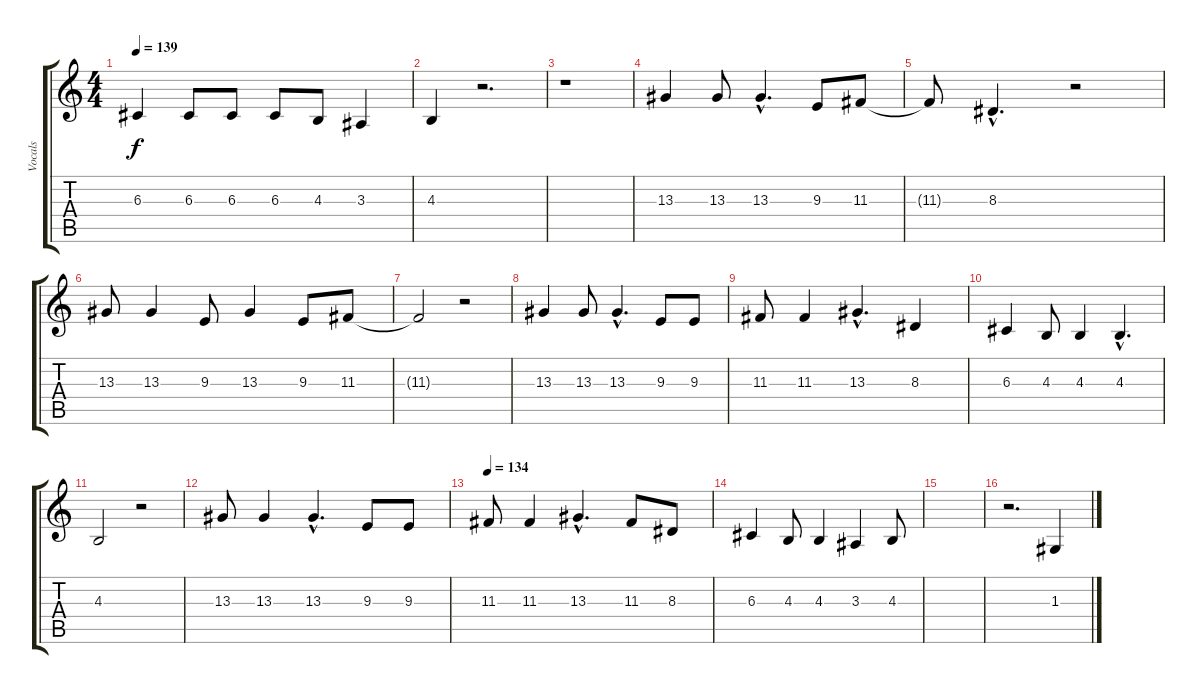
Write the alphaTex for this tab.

\track ("Vocals" "Vocals") {instrument lead2sawtooth}
\staff {score tabs}
\tuning (E4 B3 G3 D3 A2 E2) {hide}
\ts (4 4)
\tempo 139
\clef g2
\ks c
6.3{t}.4{dy f} 6.3.8 6.3.8 6.3.8 4.3.8 3.3.4 |
4.3.4 r.2{d} |
r.1 |
13.3.4 13.3.8 13.3{hac}.4{d} 9.3.8 11.3.8 |
11.3{t}.8 8.3{hac}.4{d} r.2 |
13.3.8 13.3.4 9.3.8 13.3.4 9.3.8 11.3.8 |
11.3{t}.2 r.2 |
13.3.4 13.3.8 13.3{hac}.4{d} 9.3.8 9.3.8 |
11.3.8 11.3.4 13.3{hac}.4{d} 8.3.4 |
6.3.4 4.3.8 4.3.4 4.3{hac}.4{d} |
4.3.2 r.2 |
13.3.8 13.3.4 13.3{hac}.4{d} 9.3.8 9.3.8 |
\tempo 134
11.3.8 11.3.4 13.3{hac}.4{d} 11.3.8 8.3.8 |
6.3.4 4.3.8 4.3.4 3.3.4 4.3.8 |
|
r.2{d} 1.3{sl}.4
